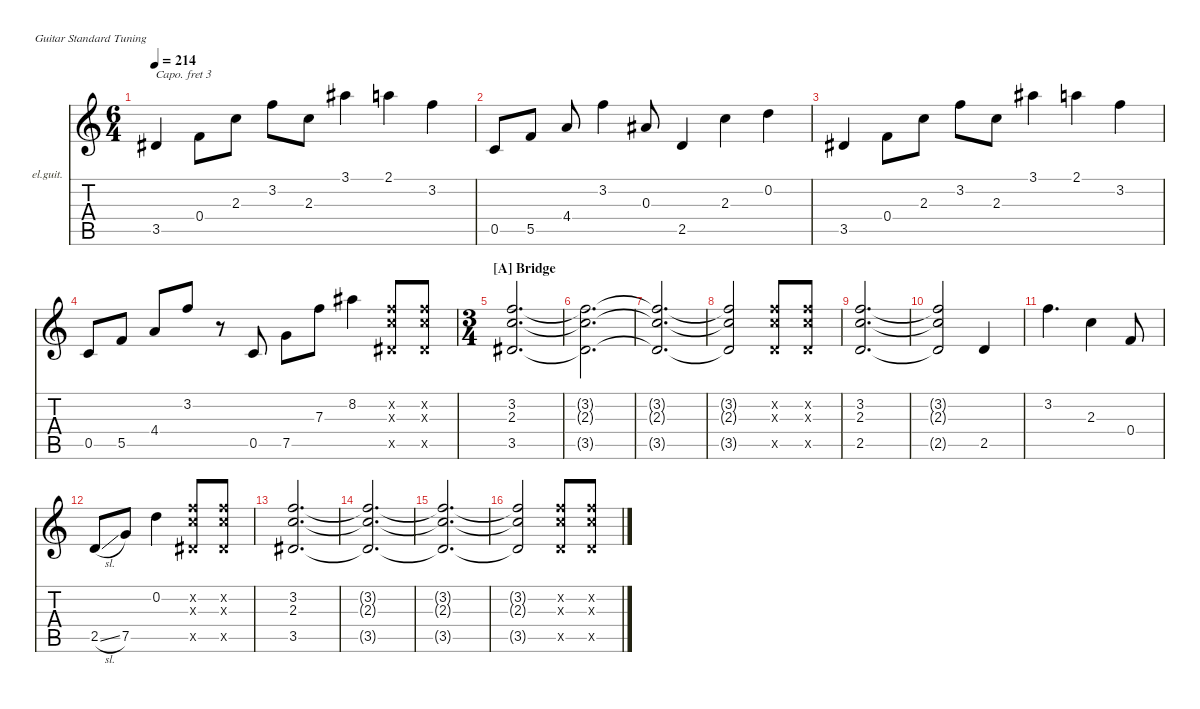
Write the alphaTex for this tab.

\hideDynamics
\bracketExtendMode nobrackets
\firstSystemTrackNameOrientation horizontal
\otherSystemsTrackNameOrientation horizontal
\track ("Clean Guitar" "el.guit.") {instrument electricguitarclean}
\staff {score tabs}
\capo 3
\tuning (E4 B3 G3 D3 A2 E2)
\ts (6 4)
\tempo 214
\clef g2
\ks aminor
3.5{acc #}.4{dy mf beam Up} 0.4.8{beam Down} 2.3.8{beam Down} 3.2.8{beam Down} 2.3.8{beam Down} 3.1{acc #}.4{beam Down} 2.1.4{beam Down} 3.2.4{beam Down} |
0.5.8{beam Up} 5.5.8{beam Up} 4.4.8{beam Up} 3.2.4{beam Down} 0.3{acc #}.8{beam Up} 2.5.4{beam Up} 2.3.4{beam Down} 0.2.4{beam Down} |
3.5{acc #}.4{beam Up} 0.4.8{beam Down} 2.3.8{beam Down} 3.2.8{beam Down} 2.3.8{beam Down} 3.1{acc #}.4{beam Down} 2.1.4{beam Down} 3.2.4{beam Down} |
0.5.8{beam Up} 5.5.8{beam Up} 4.4.8{beam Up} 3.2.8{beam Up} r.8{beam Up} 0.5.8{beam Up} 7.5.8{beam Down} 7.3.8{beam Down} 8.2{acc #}.4{beam Down} (3.5{x acc #} 2.3{x} 3.2{x}).8{beam Up} (3.2{x} 2.3{x} 3.5{x acc #}).8{beam Up} |
\ts (3 4)
\section ("A" "Bridge")
(3.5{acc #} 2.3 3.2).2{d beam Up} |
(3.2{t} 2.3{t} 3.5{t acc #}).2{d beam Down} |
(3.5{t acc #} 2.3{t} 3.2{t}).2{d beam Up} |
(3.2{t} 2.3{t} 3.5{t acc #}).2{beam Up} (2.5{x} 2.3{x} 3.2{x}).8{beam Up} (3.2{x} 2.3{x} 2.5{x}).8{beam Up} |
(2.5 2.3 3.2).2{d beam Up} |
(3.2{t} 2.3{t} 2.5{t}).2{beam Up} 2.5.4{beam Up} |
3.2.4{d beam Down} 2.3.4{beam Down} 0.4.8{beam Up} |
2.5{sl}.8{beam Up} 7.5.8{beam Up} 0.2.4{beam Down} (3.5{x acc #} 2.3{x} 3.2{x}).8{beam Up} (3.2{x} 2.3{x} 3.5{x acc #}).8{beam Up} |
(3.5{acc #} 2.3 3.2).2{d beam Up} |
(3.2{t} 2.3{t} 3.5{t acc #}).2{d beam Up} |
(3.5{t acc #} 2.3{t} 3.2{t}).2{d beam Up} |
(3.2{t} 2.3{t} 3.5{t acc #}).2{beam Up} (2.5{x} 2.3{x} 3.2{x}).8{beam Up} (3.2{x} 2.3{x} 2.5{x}).8{beam Up}
